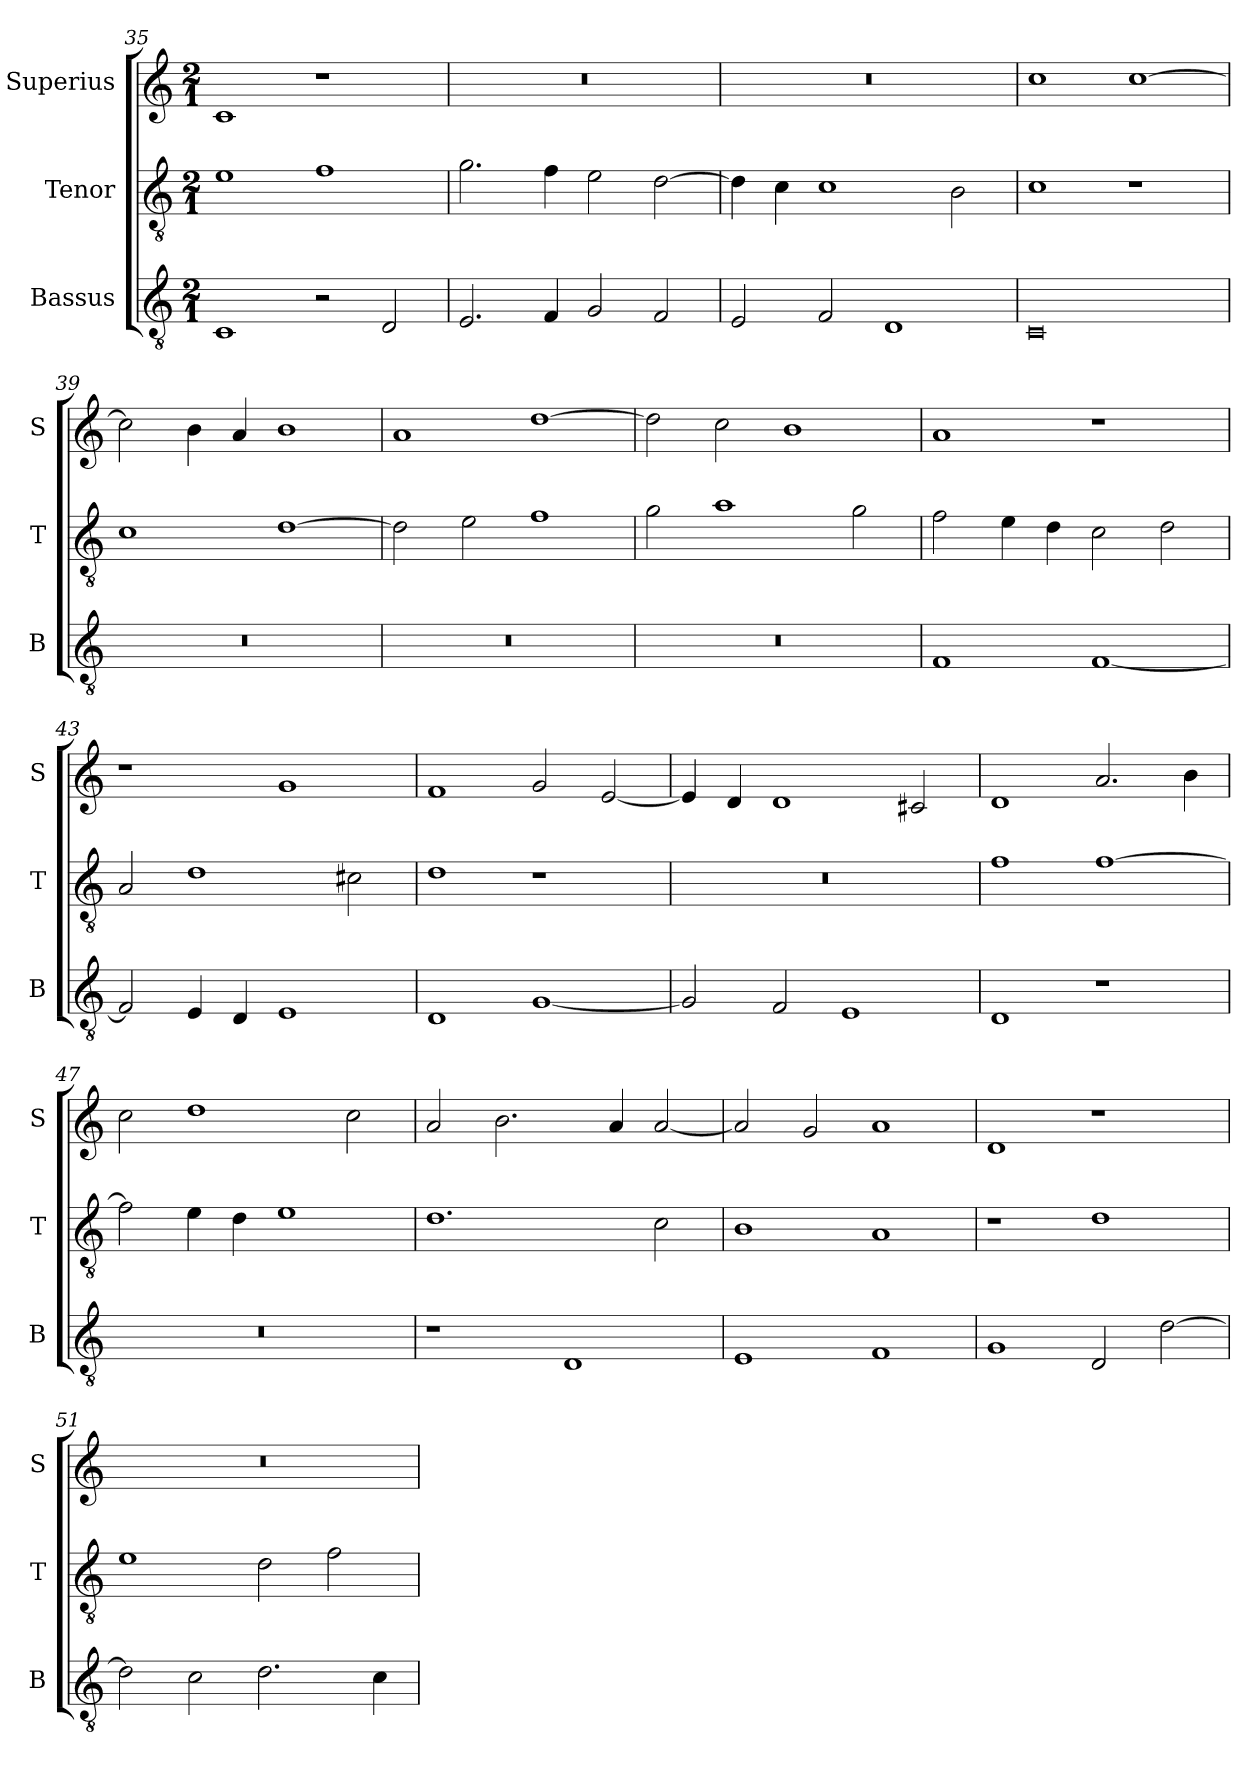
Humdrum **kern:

**kern	**kern	**kern
*part3	*part2	*part1
*staff3	*staff2	*staff1
*I"Bassus	*I"Tenor	*I"Superius
*I'B	*I'T	*I'S
*clefGv2	*clefGv2	*clefG2
*k[]	*k[]	*k[]
*M2/1	*M2/1	*M2/1
=35	=35	=35
1C	1e	1c
2r	1f	1r
2D/	.	.
=36	=36	=36
2.E/	2.g\	0r
4F/	4f\	.
2G/	2e\	.
2F/	[2d\	.
=37	=37	=37
2E/	4d\]	0r
.	4c\	.
2F/	1c	.
1D	.	.
.	2B\	.
=38	=38	=38
0C	1c	1cc
.	1r	[1cc
=39	=39	=39
0r	1c	2cc\]
.	.	4b\
.	.	4a/
.	[1d	1b
=40	=40	=40
0r	2d\]	1a
.	2e\	.
.	1f	[1dd
=41	=41	=41
0r	2g\	2dd\]
.	1a	2cc\
.	.	1b
.	2g\	.
=42	=42	=42
1F	2f\	1a
.	4e\	.
.	4d\	.
[1F	2c\	1r
.	2d\	.
=43	=43	=43
2F/]	2A/	1r
4E/	1d	.
4D/	.	.
1E	.	1g
.	2c#X\	.
=44	=44	=44
1D	1d	1f
[1G	1r	2g/
.	.	[2e/
=45	=45	=45
2G/]	0r	4e/]
.	.	4d/
2F/	.	1d
1E	.	.
.	.	2c#X/
=46	=46	=46
1D	1f	1d
1r	[1f	2.a/
.	.	4b\
=47	=47	=47
0r	2f\]	2cc\
.	4e\	1dd
.	4d\	.
.	1e	.
.	.	2cc\
=48	=48	=48
1r	1.d	2a/
.	.	2.b\
1D	.	.
.	.	4a/
.	2c\	[2a/
=49	=49	=49
1E	1B	2a/]
.	.	2g/
1F	1A	1a
=50	=50	=50
1G	1r	1d
2D/	1d	1r
[2d\	.	.
=51	=51	=51
2d\]	1e	0r
2c\	.	.
2.d\	2d\	.
.	2f\	.
4c\	.	.
=	=	=
*-	*-	*-
